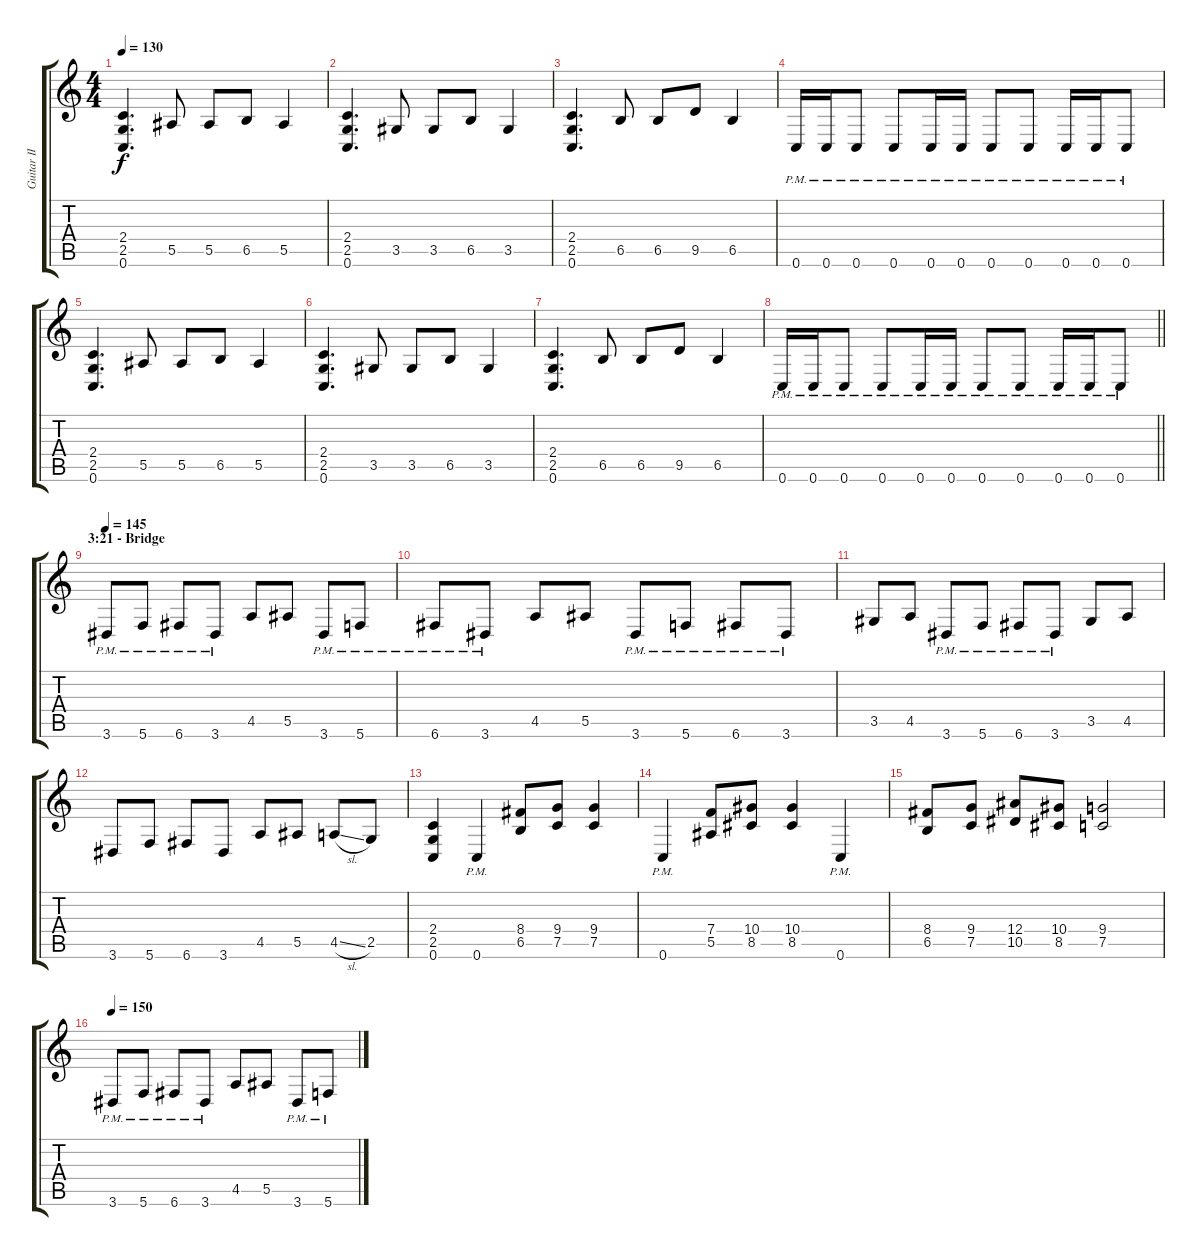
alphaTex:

\track ("Guitar II - Martin Shirenc" "Guitar II ") {instrument distortionguitar}
\staff {score tabs}
\tuning (C4 G3 Eb3 Bb2 F2 C2) {hide}
\ts (4 4)
\tempo 130
\clef g2
\ks c
(2.4 2.5 0.6).4{d dy f} 5.5.8 5.5.8 6.5.8 5.5.4 |
(2.4 2.5 0.6).4{d} 3.5.8 3.5.8 6.5.8 3.5.4 |
(2.4 2.5 0.6).4{d} 6.5.8 6.5.8 9.5.8 6.5.4 |
0.6{pm}.16 0.6{pm}.16 0.6{pm}.8 0.6{pm}.8 0.6{pm}.16 0.6{pm}.16 0.6{pm}.8 0.6{pm}.8 0.6{pm}.16 0.6{pm}.16 0.6{pm}.8 |
(2.4 2.5 0.6).4{d} 5.5.8 5.5.8 6.5.8 5.5.4 |
(2.4 2.5 0.6).4{d} 3.5.8 3.5.8 6.5.8 3.5.4 |
(2.4 2.5 0.6).4{d} 6.5.8 6.5.8 9.5.8 6.5.4 |
\barLineRight lightlight
0.6{pm}.16 0.6{pm}.16 0.6{pm}.8 0.6{pm}.8 0.6{pm}.16 0.6{pm}.16 0.6{pm}.8 0.6{pm}.8 0.6{pm}.16 0.6{pm}.16 0.6{pm}.8 |
\section ("" "3:21 - Bridge")
\tempo 145
3.6{pm}.8 5.6{pm}.8 6.6{pm}.8 3.6{pm}.8 4.5.8 5.5.8 3.6{pm}.8 5.6{pm}.8 |
6.6{pm}.8 3.6{pm}.8 4.5.8 5.5.8 3.6{pm}.8 5.6{pm}.8 6.6{pm}.8 3.6{pm}.8 |
3.5.8 4.5.8 3.6{pm}.8 5.6{pm}.8 6.6{pm}.8 3.6{pm}.8 3.5.8 4.5.8 |
3.6.8 5.6.8 6.6.8 3.6.8 4.5.8 5.5.8 4.5{sl}.8 2.5.8 |
(2.4 2.5 0.6).4 0.6{pm}.4 (8.4 6.5).8 (9.4 7.5).8 (9.4 7.5).4 |
0.6{pm}.4 (7.4 5.5).8 (10.4 8.5).8 (10.4 8.5).4 0.6{pm}.4 |
(8.4 6.5).8 (9.4 7.5).8 (12.4 10.5).8 (10.4 8.5).8 (9.4 7.5).2 |
\tempo 150
3.6{pm}.8 5.6{pm}.8 6.6{pm}.8 3.6{pm}.8 4.5.8 5.5.8 3.6{pm}.8 5.6{pm}.8
